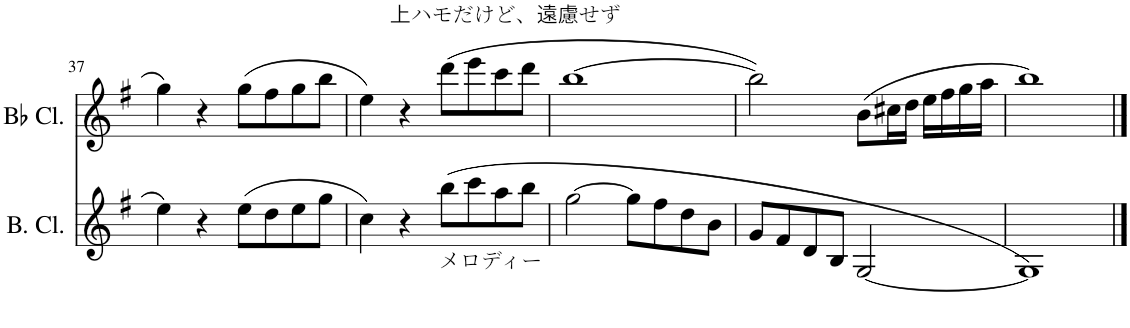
**kern	**kern
*part2	*part1
*staff2	*staff1
*I"Bass Clarinet	*I"Bb Clarinet
*I'B. Cl.	*I'Bb Cl.
!!LO:PB:g=z
*clefG2	*clefG2
*Trd8c14	*Trd1c2
*k[f#]	*k[f#]
*M4/4	*M4/4
=37	=37
4ee\	4gg\
4r	4r
(8ee\L	(8gg\L
8dd\	8ff#\
8ee\	8gg\
8gg\J	8bb\J
=38	=38
4cc\)	4ee\)
4r	4r
!	!LO:TX:a:t=上ハモだけど、遠慮せず
!LO:TX:b:t=メロディー	!
(8bb\L	(8ddd\L
8ccc\	8eee\
8aa\	8ccc\
8bb\J	8ddd\J
=39	=39
[2gg\	[1bb
8gg\L]	.
8ff#\	.
8dd\	.
8b\J	.
=40	=40
8g/L	2bb\])
8f#/	.
8d/	.
8B/J	.
[2G/	(8b\L
.	16cc#X\L
.	16dd\JJ
.	16ee\LL
.	16ff#\
.	16gg\
.	16aa\JJ
=41	=41
1G])	1bb)
==	==
*-	*-
